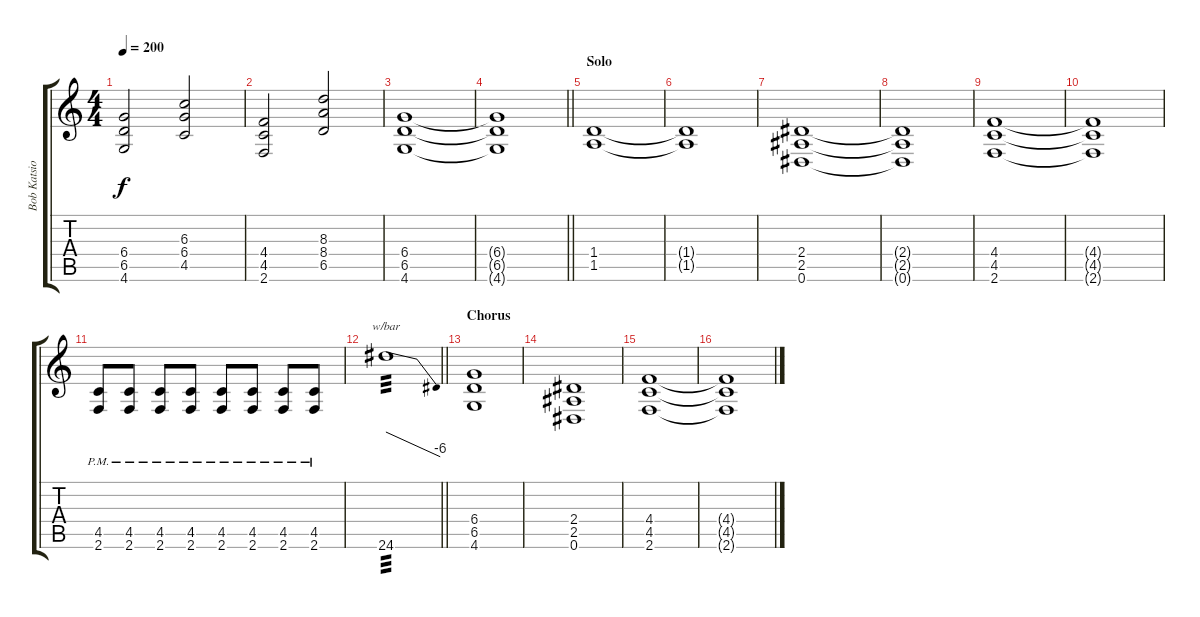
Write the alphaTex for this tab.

\track ("Bob Katsionis - Rhythm" "Bob Katsio") {instrument distortionguitar}
\staff {score tabs}
\tuning (Eb4 Bb3 Gb3 Db3 Ab2 Eb2) {hide}
\ts (4 4)
\tempo 200
\clef g2
\ks c
(6.4 6.5 4.6).2{dy f} (6.3 6.4 4.5).2 |
(4.4 4.5 2.6).2 (8.3 8.4 6.5).2 |
(6.4 6.5 4.6).1 |
\barLineRight lightlight
(6.4{t} 6.5{t} 4.6{t}).1 |
\section ("" "Solo")
(1.4 1.5).1 |
(1.4{t} 1.5{t}).1 |
(2.4 2.5 0.6).1 |
(2.4{t} 2.5{t} 0.6{t}).1 |
(4.4 4.5 2.6).1 |
(4.4{t} 4.5{t} 2.6{t}).1 |
(4.5{pm} 2.6{pm}).8 (4.5{pm} 2.6{pm}).8 (4.5{pm} 2.6{pm}).8 (4.5{pm} 2.6{pm}).8 (4.5{pm} 2.6{pm}).8 (4.5{pm} 2.6{pm}).8 (4.5{pm} 2.6{pm}).8 (4.5{pm} 2.6{pm}).8 |
\barLineRight lightlight
24.6.1{tbe (dive default 0 0 60 -24) tp 3} |
\section ("" "Chorus")
(6.4 6.5 4.6).1 |
(2.4 2.5 0.6).1 |
(4.4 4.5 2.6).1 |
(4.4{t} 4.5{t} 2.6{t}).1
